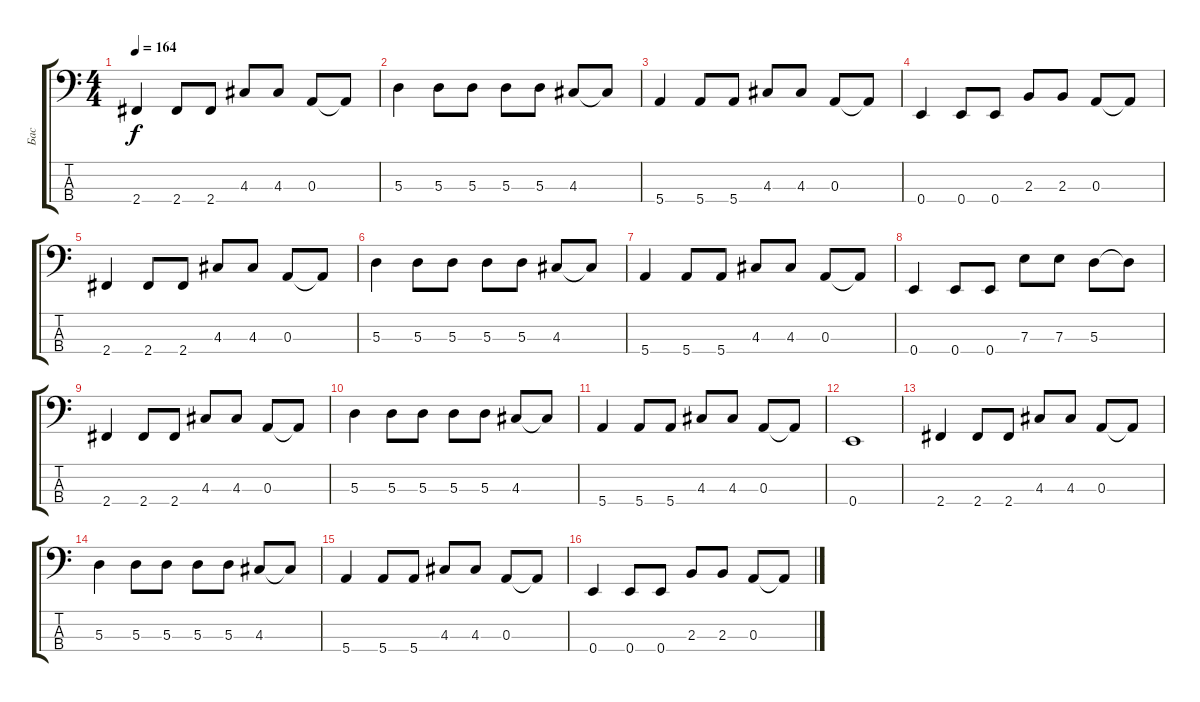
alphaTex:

\track ("Бас" "Бас") {instrument electricbasspick}
\staff {score tabs}
\tuning (G2 D2 A1 E1) {hide}
\ts (4 4)
\tempo 164
\clef f4
\ks c
2.4.4{dy f} 2.4.8 2.4.8 4.3.8 4.3.8 0.3.8 0.3{t}.8 |
5.3.4 5.3.8 5.3.8 5.3.8 5.3.8 4.3.8 4.3{t}.8 |
5.4.4 5.4.8 5.4.8 4.3.8 4.3.8 0.3.8 0.3{t}.8 |
0.4.4 0.4.8 0.4.8 2.3.8 2.3.8 0.3.8 0.3{t}.8 |
2.4.4 2.4.8 2.4.8 4.3.8 4.3.8 0.3.8 0.3{t}.8 |
5.3.4 5.3.8 5.3.8 5.3.8 5.3.8 4.3.8 4.3{t}.8 |
5.4.4 5.4.8 5.4.8 4.3.8 4.3.8 0.3.8 0.3{t}.8 |
0.4.4 0.4.8 0.4.8 7.3.8 7.3.8 5.3.8 5.3{t}.8 |
2.4.4 2.4.8 2.4.8 4.3.8 4.3.8 0.3.8 0.3{t}.8 |
5.3.4 5.3.8 5.3.8 5.3.8 5.3.8 4.3.8 4.3{t}.8 |
5.4.4 5.4.8 5.4.8 4.3.8 4.3.8 0.3.8 0.3{t}.8 |
0.4.1 |
2.4.4 2.4.8 2.4.8 4.3.8 4.3.8 0.3.8 0.3{t}.8 |
5.3.4 5.3.8 5.3.8 5.3.8 5.3.8 4.3.8 4.3{t}.8 |
5.4.4 5.4.8 5.4.8 4.3.8 4.3.8 0.3.8 0.3{t}.8 |
0.4.4 0.4.8 0.4.8 2.3.8 2.3.8 0.3.8 0.3{t}.8
